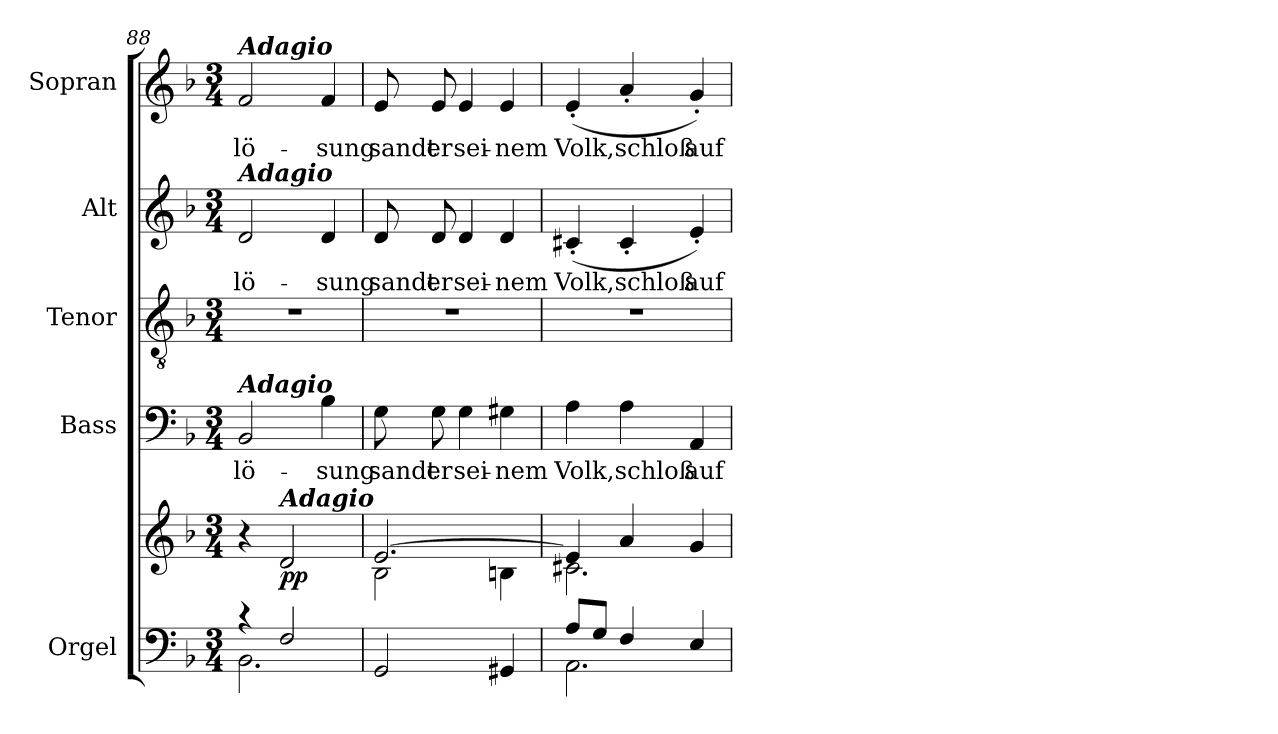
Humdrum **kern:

**kern	**kern	**dynam	**kern	**text	**kern	**kern	**text	**kern	**text
*part5	*part5	*part5	*part4	*part4	*part3	*part2	*part2	*part1	*part1
*staff6	*staff5	*staff5/6	*staff4	*staff4	*staff3	*staff2	*staff2	*staff1	*staff1
*I"Orgel	*	*	*I"Bass	*	*I"Tenor	*I"Alt	*	*I"Sopran	*
*I'Org.	*	*	*I'B	*	*I'T	*I'A	*	*I'S	*
*clefF4	*clefG2	*	*clefF4	*	*clefGv2	*clefG2	*	*clefG2	*
*k[b-]	*k[b-]	*	*k[b-]	*	*k[b-]	*k[b-]	*	*k[b-]	*
*F:	*F:	*	*F:	*	*F:	*F:	*	*F:	*
*M3/4	*M3/4	*	*M3/4	*	*M3/4	*M3/4	*	*M3/4	*
=88	=88	=88	=88	=88	=88	=88	=88	=88	=88
*^	*	*	*	*	*	*	*	*	*
!	!	!	!	!	!	!	!	!	!LO:TX:a:Bi:t=Adagio	!
!	!	!	!	!	!	!	!LO:TX:a:Bi:t=Adagio	!	!	!
!	!	!	!	!LO:TX:a:Bi:t=Adagio	!	!	!	!	!	!
!	!	!	!	!	!LO:LY:b	!	!	!LO:LY:b	!	!LO:LY:b
4rc	2.BB-\	4r	.	2BB-/	-lö-	2.r	2d/	-lö-	2f/	-lö-
!	!	!LO:TX:a:Bi:t=Adagio	!	!	!	!	!	!	!	!
!	!	!	!LO:DY:b	!	!	!	!	!	!	!
2F/	.	2d/	pp	.	.	.	.	.	.	.
!	!	!	!	!	!LO:LY:b	!	!	!LO:LY:b	!	!LO:LY:b
.	.	.	.	4B-\	-sung	.	4d/	-sung	4f/	-sung
*v	*v	*	*	*	*	*	*	*	*	*
=89	=89	=89	=89	=89	=89	=89	=89	=89	=89
*	*^	*	*	*	*	*	*	*	*
!	!	!	!	!	!LO:LY:b	!	!	!LO:LY:b	!	!LO:LY:b
2GG/	[>2.e/	2B-\	.	8G\	sandt	2.r	8d/	sandt	8e/	sandt
!	!	!	!	!	!LO:LY:b	!	!	!LO:LY:b	!	!LO:LY:b
.	.	.	.	8G\	er	.	8d/	er	8e/	er
!	!	!	!	!	!LO:LY:b	!	!	!LO:LY:b	!	!LO:LY:b
.	.	.	.	4G\	sei-	.	4d/	sei-	4e/	sei-
!	!	!	!	!	!LO:LY:b	!	!	!LO:LY:b	!	!LO:LY:b
4GG#X/	.	4Bn\	.	4G#X\	-nem	.	4d/	-nem	4e/	-nem
=90	=90	=90	=90	=90	=90	=90	=90	=90	=90	=90
*^	*	*	*	*	*	*	*	*	*	*
!	!	!	!	!	!	!LO:LY:b	!	!	!LO:LY:b	!	!LO:LY:b
8A/L	2.AA\	4e/]	2.c#X\	.	4A\	Volk,	2.r	(>4c#X'>/	Volk,	(<4e'</	Volk,
8G/J	.	.	.	.	.	.	.	.	.	.	.
!	!	!	!	!	!	!LO:LY:b	!	!	!LO:LY:b	!	!LO:LY:b
4F/	.	4a/	.	.	4A\	schloß	.	4c#'>/	schloß	4a'</	schloß
!	!	!	!	!	!	!LO:LY:b	!	!	!LO:LY:b	!	!LO:LY:b
4E/	.	4g/	.	.	4AA/	auf	.	4e'>/)	auf	4g'</)	auf
*v	*v	*	*	*	*	*	*	*	*	*	*
*	*v	*v	*	*	*	*	*	*	*	*
=	=	=	=	=	=	=	=	=	=
*-	*-	*-	*-	*-	*-	*-	*-	*-	*-
